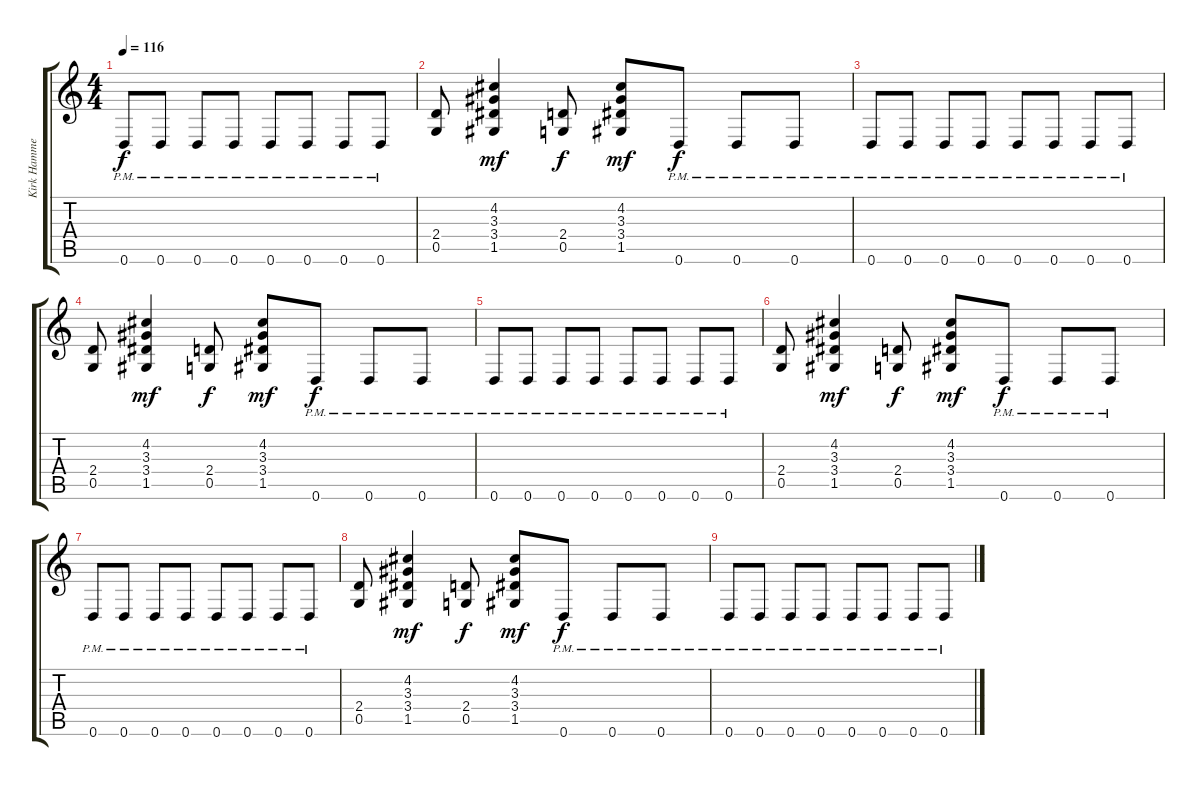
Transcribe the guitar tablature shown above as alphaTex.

\track ("Kirk Hammet (Lead)" "Kirk Hamme") {instrument distortionguitar}
\staff {score tabs}
\tuning (D4 A3 F3 C3 G2 D2) {hide}
\ts (4 4)
\tempo 116
\clef g2
\ks c
0.6{pm}.8{dy f} 0.6{pm}.8 0.6{pm}.8 0.6{pm}.8 0.6{pm}.8 0.6{pm}.8 0.6{pm}.8 0.6{pm}.8 |
(2.4 0.5).8 (4.2 3.3 3.4 1.5).4{dy mf} (2.4 0.5).8{dy f} (4.2 3.3 3.4 1.5).8{dy mf} 0.6{pm}.8{dy f} 0.6{pm}.8 0.6{pm}.8 |
0.6{pm}.8 0.6{pm}.8 0.6{pm}.8 0.6{pm}.8 0.6{pm}.8 0.6{pm}.8 0.6{pm}.8 0.6{pm}.8 |
(2.4 0.5).8 (4.2 3.3 3.4 1.5).4{dy mf} (2.4 0.5).8{dy f} (4.2 3.3 3.4 1.5).8{dy mf} 0.6{pm}.8{dy f} 0.6{pm}.8 0.6{pm}.8 |
0.6{pm}.8 0.6{pm}.8 0.6{pm}.8 0.6{pm}.8 0.6{pm}.8 0.6{pm}.8 0.6{pm}.8 0.6{pm}.8 |
(2.4 0.5).8 (4.2 3.3 3.4 1.5).4{dy mf} (2.4 0.5).8{dy f} (4.2 3.3 3.4 1.5).8{dy mf} 0.6{pm}.8{dy f} 0.6{pm}.8 0.6{pm}.8 |
0.6{pm}.8 0.6{pm}.8 0.6{pm}.8 0.6{pm}.8 0.6{pm}.8 0.6{pm}.8 0.6{pm}.8 0.6{pm}.8 |
(2.4 0.5).8 (4.2 3.3 3.4 1.5).4{dy mf} (2.4 0.5).8{dy f} (4.2 3.3 3.4 1.5).8{dy mf} 0.6{pm}.8{dy f} 0.6{pm}.8 0.6{pm}.8 |
0.6{pm}.8 0.6{pm}.8 0.6{pm}.8 0.6{pm}.8 0.6{pm}.8 0.6{pm}.8 0.6{pm}.8 0.6{pm}.8
